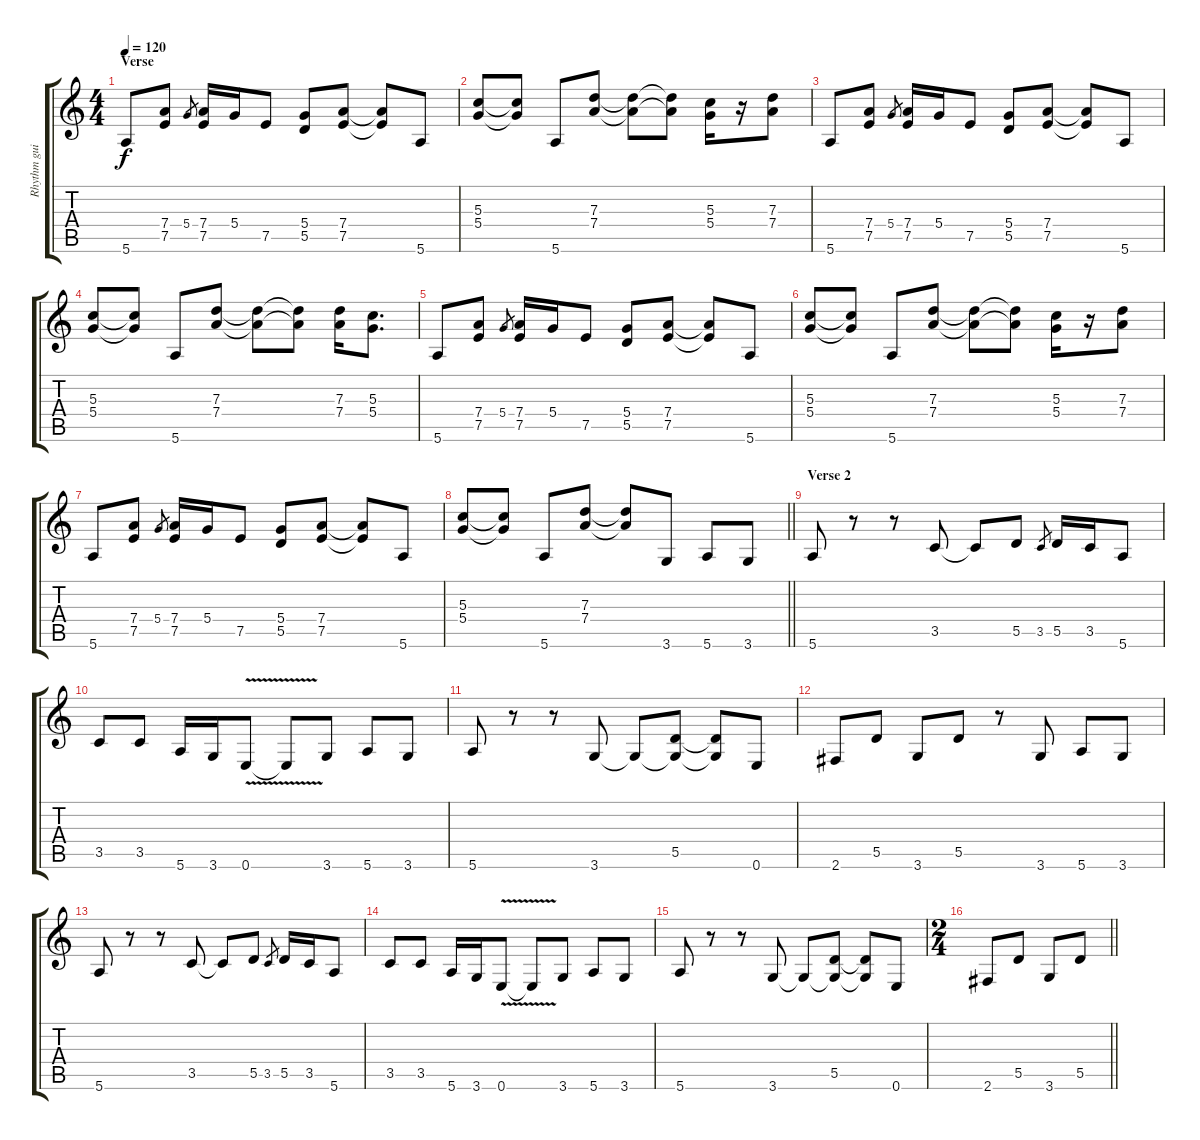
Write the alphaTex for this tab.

\track ("Rhythm guitar (Paul Raymond)" "Rhythm gui") {instrument overdrivenguitar}
\staff {score tabs}
\tuning (E4 B3 G3 D3 A2 E2) {hide}
\ts (4 4)
\section ("" "Verse")
\tempo 120
\clef g2
\ks c
5.6.8{dy f} (7.4 7.5).8 5.4.8{gr} (7.4 7.5).16 5.4.16 7.5.8 (5.4 5.5).8 (7.4 7.5).8 (7.4{t} 7.5{t}).8 5.6.8 |
(5.3 5.4).8 (5.3{t} 5.4{t}).8 5.6.8 (7.3 7.4).8 (7.3{t} 7.4{t}).8 (7.3{t} 7.4{t}).8 (5.3 5.4).16 r.16 (7.3 7.4).8 |
5.6.8 (7.4 7.5).8 5.4.8{gr} (7.4 7.5).16 5.4.16 7.5.8 (5.4 5.5).8 (7.4 7.5).8 (7.4{t} 7.5{t}).8 5.6.8 |
(5.3 5.4).8 (5.3{t} 5.4{t}).8 5.6.8 (7.3 7.4).8 (7.3{t} 7.4{t}).8 (7.3{t} 7.4{t}).8 (7.3 7.4).16 (5.3 5.4).8{d} |
5.6.8 (7.4 7.5).8 5.4.8{gr} (7.4 7.5).16 5.4.16 7.5.8 (5.4 5.5).8 (7.4 7.5).8 (7.4{t} 7.5{t}).8 5.6.8 |
(5.3 5.4).8 (5.3{t} 5.4{t}).8 5.6.8 (7.3 7.4).8 (7.3{t} 7.4{t}).8 (7.3{t} 7.4{t}).8 (5.3 5.4).16 r.16 (7.3 7.4).8 |
5.6.8 (7.4 7.5).8 5.4.8{gr} (7.4 7.5).16 5.4.16 7.5.8 (5.4 5.5).8 (7.4 7.5).8 (7.4{t} 7.5{t}).8 5.6.8 |
\barLineRight lightlight
(5.3 5.4).8 (5.3{t} 5.4{t}).8 5.6.8 (7.3 7.4).8 (7.3{t} 7.4{t}).8 3.6.8 5.6.8 3.6.8 |
\section ("" "Verse 2")
5.6.8 r.8 r.8 3.5.8 3.5{t}.8 5.5.8 3.5.8{gr} 5.5.16 3.5.16 5.6.8 |
3.5.8 3.5.8 5.6.16 3.6.16 0.6{v}.8 0.6{t}.8 3.6.8 5.6.8 3.6.8 |
5.6.8 r.8 r.8 3.6.8 3.6{t}.8 (5.5 3.6{t}).8 (5.5{t} 3.6{t}).8 0.6.8 |
2.6.8 5.5.8 3.6.8 5.5.8 r.8 3.6.8 5.6.8 3.6.8 |
5.6.8 r.8 r.8 3.5.8 3.5{t}.8 5.5.8 3.5.8{gr} 5.5.16 3.5.16 5.6.8 |
3.5.8 3.5.8 5.6.16 3.6.16 0.6{v}.8 0.6{t}.8 3.6.8 5.6.8 3.6.8 |
5.6.8 r.8 r.8 3.6.8 3.6{t}.8 (5.5 3.6{t}).8 (5.5{t} 3.6{t}).8 0.6.8 |
\ts (2 4)
\barLineRight lightlight
2.6.8 5.5.8 3.6.8 5.5.8
